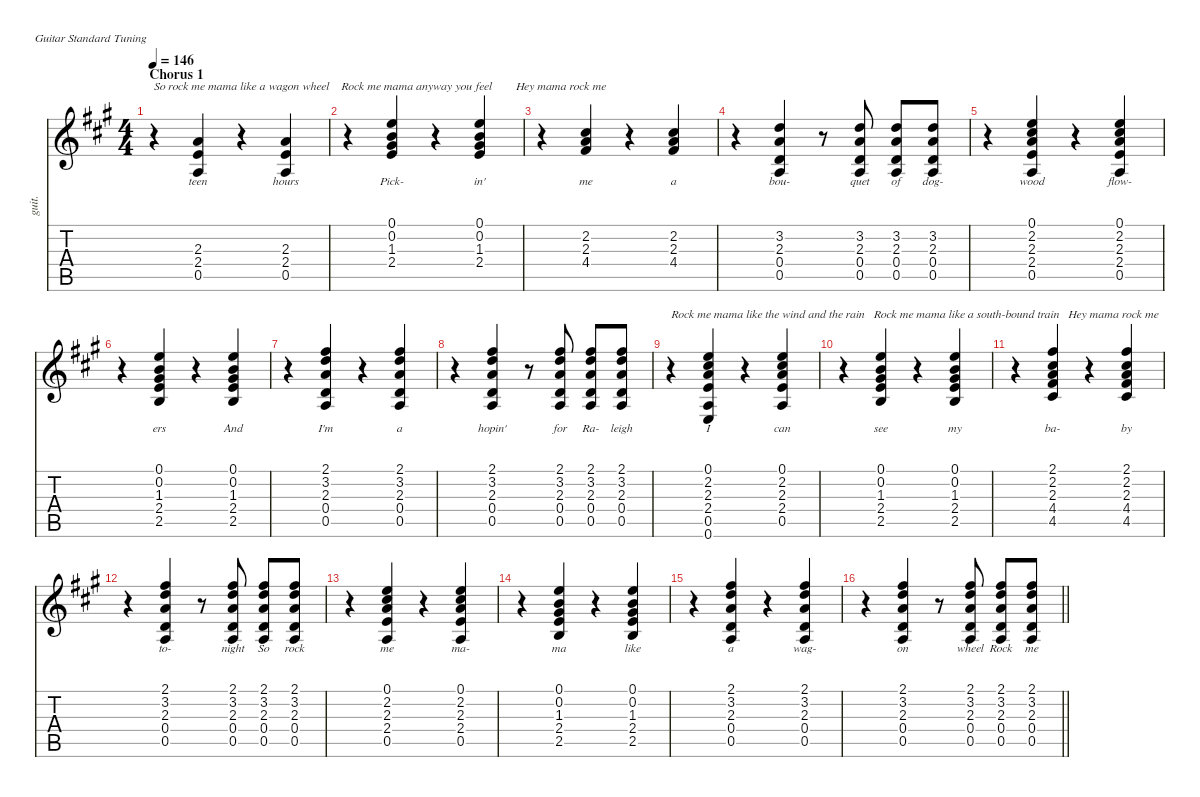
\defaultSystemsLayout 4
\hideDynamics
\bracketExtendMode nobrackets
\otherSystemsTrackNameOrientation horizontal
\track ("Guitar - simple1" "guit.") {defaultSystemsLayout 8 instrument acousticguitarsteel}
\staff {score tabs}
\tuning (E4 B3 G3 D3 A2 E2)
\ts (4 4)
\section ("" "Chorus 1")
\tempo 146
\clef g2
\ks a
r.4{txt "So rock me mama like a wagon wheel    Rock me mama anyway you feel        Hey mama rock me" dy f beam Down} (2.3{acc forcenatural} 2.4{acc forcenatural} 0.5{acc forcenatural}).4{lyrics (0 "teen") lyrics (1 "") lyrics (2 "") lyrics (3 "") lyrics (4 "") beam Up} r.4{beam Up} (2.3{acc forcenatural} 2.4{acc forcenatural} 0.5{acc forcenatural}).4{lyrics (0 "hours") lyrics (1 "") lyrics (2 "") lyrics (3 "") lyrics (4 "") beam Up} |
r.4{beam Down} (0.1{acc forcenatural} 0.2{acc forcenatural} 1.3{acc #} 2.4{acc forcenatural}).4{lyrics (0 "Pick-") lyrics (1 "") lyrics (2 "") lyrics (3 "") lyrics (4 "") beam Up} r.4{beam Up} (0.1{acc forcenatural} 0.2{acc forcenatural} 1.3{acc #} 2.4{acc forcenatural}).4{lyrics (0 "in'") lyrics (1 "") lyrics (2 "") lyrics (3 "") lyrics (4 "") beam Up} |
r.4{beam Down} (2.2{acc #} 2.3{acc forcenatural} 4.4{acc #}).4{lyrics (0 "me") lyrics (1 "") lyrics (2 "") lyrics (3 "") lyrics (4 "") beam Up} r.4{beam Up} (2.2{acc #} 2.3{acc forcenatural} 4.4{acc #}).4{lyrics (0 "a") lyrics (1 "") lyrics (2 "") lyrics (3 "") lyrics (4 "") beam Up} |
r.4{beam Down} (3.2{acc forcenatural} 2.3{acc forcenatural} 0.4{acc forcenatural} 0.5{acc forcenatural}).4{lyrics (0 "bou-") lyrics (1 "") lyrics (2 "") lyrics (3 "") lyrics (4 "") beam Up} r.8{beam Up} (3.2{acc forcenatural} 2.3{acc forcenatural} 0.4{acc forcenatural} 0.5{acc forcenatural}).8{lyrics (0 "quet") lyrics (1 "") lyrics (2 "") lyrics (3 "") lyrics (4 "") beam Up} (3.2{acc forcenatural} 2.3{acc forcenatural} 0.4{acc forcenatural} 0.5{acc forcenatural}).8{lyrics (0 "of") lyrics (1 "") lyrics (2 "") lyrics (3 "") lyrics (4 "") beam Up} (3.2{acc forcenatural} 2.3{acc forcenatural} 0.4{acc forcenatural} 0.5{acc forcenatural}).8{lyrics (0 "dog-") lyrics (1 "") lyrics (2 "") lyrics (3 "") lyrics (4 "") beam Up} |
r.4{beam Down} (0.1{acc forcenatural} 2.2{acc #} 2.3{acc forcenatural} 2.4{acc forcenatural} 0.5{acc forcenatural}).4{lyrics (0 "wood") lyrics (1 "") lyrics (2 "") lyrics (3 "") lyrics (4 "") beam Up} r.4{beam Up} (0.1{acc forcenatural} 2.2{acc #} 2.3{acc forcenatural} 2.4{acc forcenatural} 0.5{acc forcenatural}).4{lyrics (0 "flow-") lyrics (1 "") lyrics (2 "") lyrics (3 "") lyrics (4 "") beam Up} |
r.4{beam Down} (0.1{acc forcenatural} 0.2{acc forcenatural} 1.3{acc #} 2.4{acc forcenatural} 2.5{acc forcenatural}).4{lyrics (0 "ers") lyrics (1 "") lyrics (2 "") lyrics (3 "") lyrics (4 "") beam Up} r.4{beam Up} (0.1{acc forcenatural} 0.2{acc forcenatural} 1.3{acc #} 2.4{acc forcenatural} 2.5{acc forcenatural}).4{lyrics (0 "And") lyrics (1 "") lyrics (2 "") lyrics (3 "") lyrics (4 "") beam Up} |
r.4{beam Down} (2.1{acc #} 3.2{acc forcenatural} 2.3{acc forcenatural} 0.4{acc forcenatural} 0.5{acc forcenatural}).4{lyrics (0 "I'm") lyrics (1 "") lyrics (2 "") lyrics (3 "") lyrics (4 "") beam Up} r.4{beam Up} (2.1{acc #} 3.2{acc forcenatural} 2.3{acc forcenatural} 0.4{acc forcenatural} 0.5{acc forcenatural}).4{lyrics (0 "a") lyrics (1 "") lyrics (2 "") lyrics (3 "") lyrics (4 "") beam Up} |
r.4{beam Down} (2.1{acc #} 3.2{acc forcenatural} 2.3{acc forcenatural} 0.4{acc forcenatural} 0.5{acc forcenatural}).4{lyrics (0 "hopin'") lyrics (1 "") lyrics (2 "") lyrics (3 "") lyrics (4 "") beam Up} r.8{beam Up} (2.1{acc #} 3.2{acc forcenatural} 2.3{acc forcenatural} 0.4{acc forcenatural} 0.5{acc forcenatural}).8{lyrics (0 "for") lyrics (1 "") lyrics (2 "") lyrics (3 "") lyrics (4 "") beam Up} (2.1{acc #} 3.2{acc forcenatural} 2.3{acc forcenatural} 0.4{acc forcenatural} 0.5{acc forcenatural}).8{lyrics (0 "Ra-") lyrics (1 "") lyrics (2 "") lyrics (3 "") lyrics (4 "") beam Up} (2.1{acc #} 3.2{acc forcenatural} 2.3{acc forcenatural} 0.4{acc forcenatural} 0.5{acc forcenatural}).8{lyrics (0 "leigh") lyrics (1 "") lyrics (2 "") lyrics (3 "") lyrics (4 "") beam Up} |
r.4{txt "Rock me mama like the wind and the rain   Rock me mama like a south-bound train   Hey mama rock me" beam Down} (0.1{acc forcenatural} 2.2{acc #} 2.3{acc forcenatural} 2.4{acc forcenatural} 0.5{acc forcenatural} 0.6{acc forcenatural}).4{lyrics (0 "I") lyrics (1 "") lyrics (2 "") lyrics (3 "") lyrics (4 "") beam Up} r.4{beam Up} (0.1{acc forcenatural} 2.2{acc #} 2.3{acc forcenatural} 2.4{acc forcenatural} 0.5{acc forcenatural}).4{lyrics (0 "can") lyrics (1 "") lyrics (2 "") lyrics (3 "") lyrics (4 "") beam Up} |
r.4{beam Down} (0.1{acc forcenatural} 0.2{acc forcenatural} 1.3{acc #} 2.4{acc forcenatural} 2.5{acc forcenatural}).4{lyrics (0 "see") lyrics (1 "") lyrics (2 "") lyrics (3 "") lyrics (4 "") beam Up} r.4{beam Up} (0.1{acc forcenatural} 0.2{acc forcenatural} 1.3{acc #} 2.4{acc forcenatural} 2.5{acc forcenatural}).4{lyrics (0 "my") lyrics (1 "") lyrics (2 "") lyrics (3 "") lyrics (4 "") beam Up} |
r.4{beam Down} (2.1{acc #} 2.2{acc #} 2.3{acc forcenatural} 4.4{acc #} 4.5{acc #}).4{lyrics (0 "ba-") lyrics (1 "") lyrics (2 "") lyrics (3 "") lyrics (4 "") beam Up} r.4{beam Up} (2.1{acc #} 2.2{acc #} 2.3{acc forcenatural} 4.4{acc #} 4.5{acc #}).4{lyrics (0 "by") lyrics (1 "") lyrics (2 "") lyrics (3 "") lyrics (4 "") beam Up} |
r.4{beam Down} (2.1{acc #} 3.2{acc forcenatural} 2.3{acc forcenatural} 0.4{acc forcenatural} 0.5{acc forcenatural}).4{lyrics (0 "to-") lyrics (1 "") lyrics (2 "") lyrics (3 "") lyrics (4 "") beam Up} r.8{beam Up} (2.1{acc #} 3.2{acc forcenatural} 2.3{acc forcenatural} 0.4{acc forcenatural} 0.5{acc forcenatural}).8{lyrics (0 "night") lyrics (1 "") lyrics (2 "") lyrics (3 "") lyrics (4 "") beam Up} (2.1{acc #} 3.2{acc forcenatural} 2.3{acc forcenatural} 0.4{acc forcenatural} 0.5{acc forcenatural}).8{lyrics (0 "So") lyrics (1 "") lyrics (2 "") lyrics (3 "") lyrics (4 "") beam Up} (2.1{acc #} 3.2{acc forcenatural} 2.3{acc forcenatural} 0.4{acc forcenatural} 0.5{acc forcenatural}).8{lyrics (0 "rock") lyrics (1 "") lyrics (2 "") lyrics (3 "") lyrics (4 "") beam Up} |
r.4{beam Down} (0.1{acc forcenatural} 2.2{acc #} 2.3{acc forcenatural} 2.4{acc forcenatural} 0.5{acc forcenatural}).4{lyrics (0 "me") lyrics (1 "") lyrics (2 "") lyrics (3 "") lyrics (4 "") beam Up} r.4{beam Up} (0.1{acc forcenatural} 2.2{acc #} 2.3{acc forcenatural} 2.4{acc forcenatural} 0.5{acc forcenatural}).4{lyrics (0 "ma-") lyrics (1 "") lyrics (2 "") lyrics (3 "") lyrics (4 "") beam Up} |
r.4{beam Down} (0.1{acc forcenatural} 0.2{acc forcenatural} 1.3{acc #} 2.4{acc forcenatural} 2.5{acc forcenatural}).4{lyrics (0 "ma") lyrics (1 "") lyrics (2 "") lyrics (3 "") lyrics (4 "") beam Up} r.4{beam Up} (0.1{acc forcenatural} 0.2{acc forcenatural} 1.3{acc #} 2.4{acc forcenatural} 2.5{acc forcenatural}).4{lyrics (0 "like") lyrics (1 "") lyrics (2 "") lyrics (3 "") lyrics (4 "") beam Up} |
r.4{beam Down} (2.1{acc #} 3.2{acc forcenatural} 2.3{acc forcenatural} 0.4{acc forcenatural} 0.5{acc forcenatural}).4{lyrics (0 "a") lyrics (1 "") lyrics (2 "") lyrics (3 "") lyrics (4 "") beam Up} r.4{beam Up} (2.1{acc #} 3.2{acc forcenatural} 2.3{acc forcenatural} 0.4{acc forcenatural} 0.5{acc forcenatural}).4{lyrics (0 "wag-") lyrics (1 "") lyrics (2 "") lyrics (3 "") lyrics (4 "") beam Up} |
\barLineRight lightlight
r.4{beam Down} (2.1{acc #} 3.2{acc forcenatural} 2.3{acc forcenatural} 0.4{acc forcenatural} 0.5{acc forcenatural}).4{lyrics (0 "on") lyrics (1 "") lyrics (2 "") lyrics (3 "") lyrics (4 "") beam Up} r.8{beam Up} (2.1{acc #} 3.2{acc forcenatural} 2.3{acc forcenatural} 0.4{acc forcenatural} 0.5{acc forcenatural}).8{lyrics (0 "wheel") lyrics (1 "") lyrics (2 "") lyrics (3 "") lyrics (4 "") beam Up} (2.1{acc #} 3.2{acc forcenatural} 2.3{acc forcenatural} 0.4{acc forcenatural} 0.5{acc forcenatural}).8{lyrics (0 "Rock") lyrics (1 "") lyrics (2 "") lyrics (3 "") lyrics (4 "") beam Up} (2.1{acc #} 3.2{acc forcenatural} 2.3{acc forcenatural} 0.4{acc forcenatural} 0.5{acc forcenatural}).8{lyrics (0 "me") lyrics (1 "") lyrics (2 "") lyrics (3 "") lyrics (4 "") beam Up}
